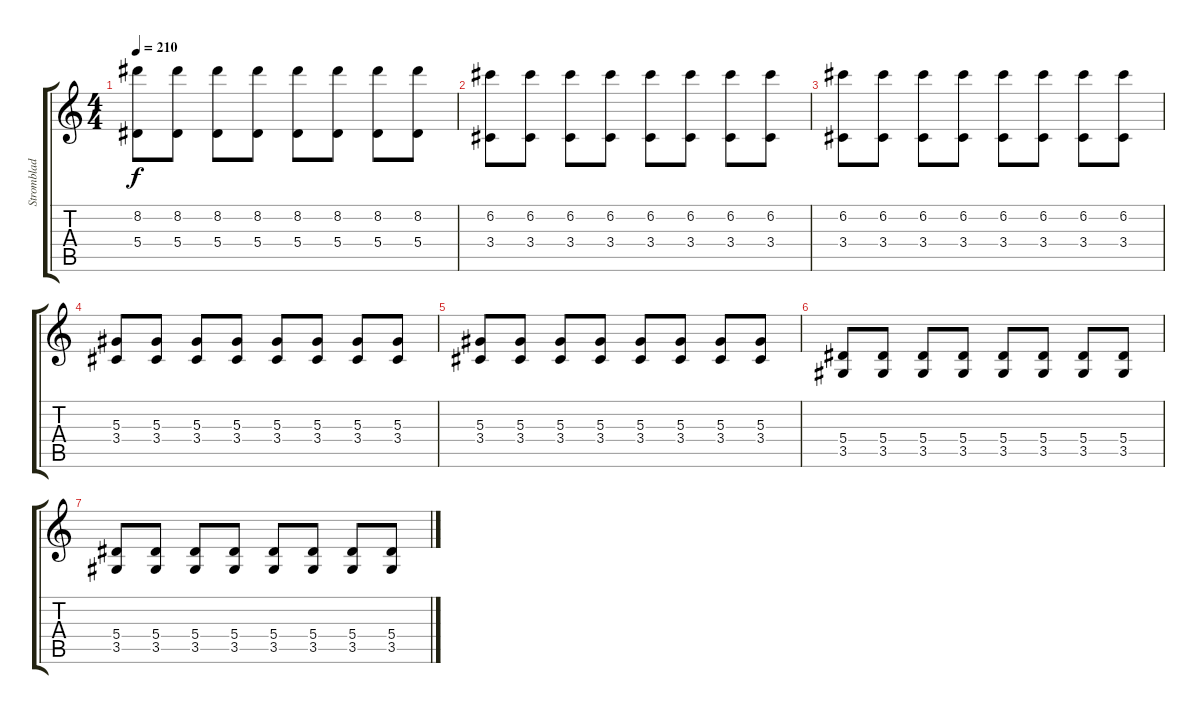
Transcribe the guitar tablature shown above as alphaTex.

\track ("Stromblad" "Stromblad") {instrument distortionguitar}
\staff {score tabs}
\tuning (C4 G4 Eb3 Bb2 F2 Bb2) {hide}
\ts (4 4)
\tempo 210
\clef g2
\ks c
(8.2 5.4).8{dy f} (8.2 5.4).8 (8.2 5.4).8 (8.2 5.4).8 (8.2 5.4).8 (8.2 5.4).8 (8.2 5.4).8 (8.2 5.4).8 |
(6.2 3.4).8 (6.2 3.4).8 (6.2 3.4).8 (6.2 3.4).8 (6.2 3.4).8 (6.2 3.4).8 (6.2 3.4).8 (6.2 3.4).8 |
(6.2 3.4).8 (6.2 3.4).8 (6.2 3.4).8 (6.2 3.4).8 (6.2 3.4).8 (6.2 3.4).8 (6.2 3.4).8 (6.2 3.4).8 |
(5.3 3.4).8 (5.3 3.4).8 (5.3 3.4).8 (5.3 3.4).8 (5.3 3.4).8 (5.3 3.4).8 (5.3 3.4).8 (5.3 3.4).8 |
(5.3 3.4).8 (5.3 3.4).8 (5.3 3.4).8 (5.3 3.4).8 (5.3 3.4).8 (5.3 3.4).8 (5.3 3.4).8 (5.3 3.4).8 |
(5.4 3.5).8 (5.4 3.5).8 (5.4 3.5).8 (5.4 3.5).8 (5.4 3.5).8 (5.4 3.5).8 (5.4 3.5).8 (5.4 3.5).8 |
(5.4 3.5).8 (5.4 3.5).8 (5.4 3.5).8 (5.4 3.5).8 (5.4 3.5).8 (5.4 3.5).8 (5.4 3.5).8 (5.4 3.5).8
